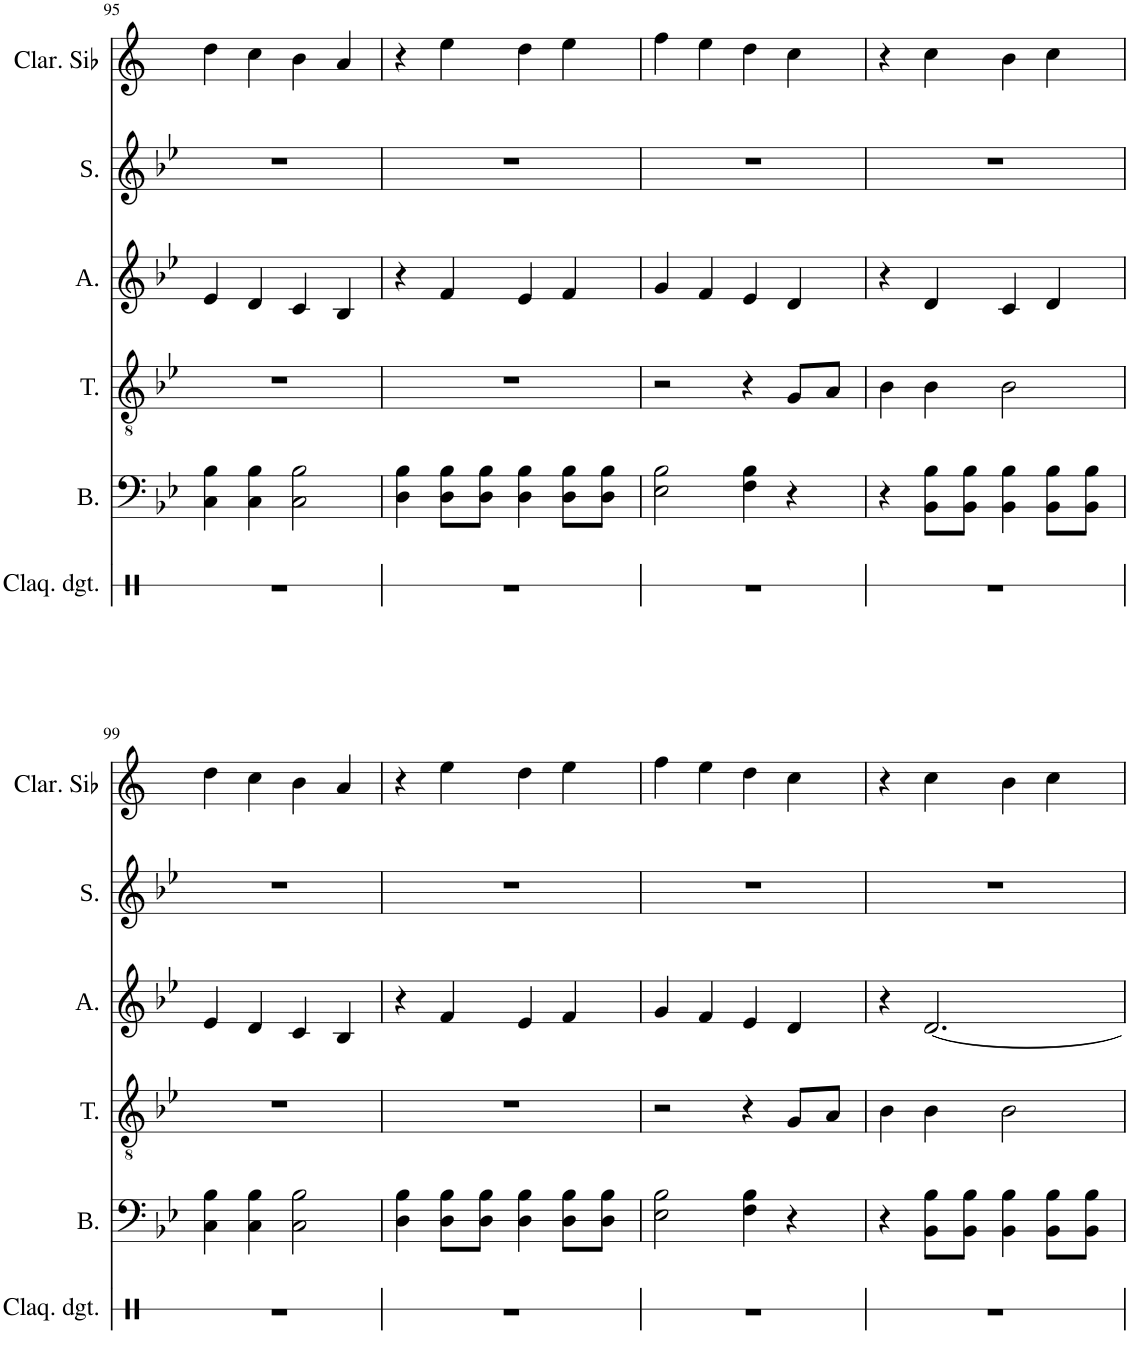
**kern	**kern	**kern	**kern	**kern	**kern
*part6	*part5	*part4	*part3	*part2	*part1
*staff6	*staff5	*staff4	*staff3	*staff2	*staff1
*I"Claquer des doigts	*I"Bass	*I"Tenor	*I"Alto	*I"Soprano	*I"Clarinette en Sib
*I'Claq. dgt.	*I'B.	*I'T.	*I'A.	*I'S.	*I'Clar. Sib
!!LO:PB:g=z
*clefX	*clefF4	*clefGv2	*clefG2	*clefG2	*clefG2
*	*	*	*	*	*Trd1c2
*k[]	*k[b-e-]	*k[b-e-]	*k[b-e-]	*k[b-e-]	*k[]
*M4/4	*M4/4	*M4/4	*M4/4	*M4/4	*M4/4
=95	=95	=95	=95	=95	=95
1r	4C\ 4B-\	1r	4e-/	1r	4dd\
.	4C\ 4B-\	.	4d/	.	4cc\
.	2C\ 2B-\	.	4c/	.	4b\
.	.	.	4B-/	.	4a/
=96	=96	=96	=96	=96	=96
1r	4D\ 4B-\	1r	4r	1r	4r
.	8D\ 8B-\L	.	4f/	.	4ee\
.	8D\ 8B-\J	.	.	.	.
.	4D\ 4B-\	.	4e-/	.	4dd\
.	8D\ 8B-\L	.	4f/	.	4ee\
.	8D\ 8B-\J	.	.	.	.
=97	=97	=97	=97	=97	=97
1r	2E-\ 2B-\	2r	4g/	1r	4ff\
.	.	.	4f/	.	4ee\
.	4F\ 4B-\	4r	4e-/	.	4dd\
.	4r	8G/L	4d/	.	4cc\
.	.	8A/J	.	.	.
=98	=98	=98	=98	=98	=98
1r	4r	4B-\	4r	1r	4r
.	8BB-\ 8B-\L	4B-\	4d/	.	4cc\
.	8BB-\ 8B-\J	.	.	.	.
.	4BB-\ 4B-\	2B-\	4c/	.	4b\
.	8BB-\ 8B-\L	.	4d/	.	4cc\
.	8BB-\ 8B-\J	.	.	.	.
!!LO:LB:g=z
=99	=99	=99	=99	=99	=99
1r	4C\ 4B-\	1r	4e-/	1r	4dd\
.	4C\ 4B-\	.	4d/	.	4cc\
.	2C\ 2B-\	.	4c/	.	4b\
.	.	.	4B-/	.	4a/
=100	=100	=100	=100	=100	=100
1r	4D\ 4B-\	1r	4r	1r	4r
.	8D\ 8B-\L	.	4f/	.	4ee\
.	8D\ 8B-\J	.	.	.	.
.	4D\ 4B-\	.	4e-/	.	4dd\
.	8D\ 8B-\L	.	4f/	.	4ee\
.	8D\ 8B-\J	.	.	.	.
=101	=101	=101	=101	=101	=101
1r	2E-\ 2B-\	2r	4g/	1r	4ff\
.	.	.	4f/	.	4ee\
.	4F\ 4B-\	4r	4e-/	.	4dd\
.	4r	8G/L	4d/	.	4cc\
.	.	8A/J	.	.	.
=102	=102	=102	=102	=102	=102
1r	4r	4B-\	4r	1r	4r
.	8BB-\ 8B-\L	4B-\	[2.d/	.	4cc\
.	8BB-\ 8B-\J	.	.	.	.
.	4BB-\ 4B-\	2B-\	.	.	4b\
.	8BB-\ 8B-\L	.	.	.	4cc\
.	8BB-\ 8B-\J	.	.	.	.
=	=	=	=	=	=
*-	*-	*-	*-	*-	*-
